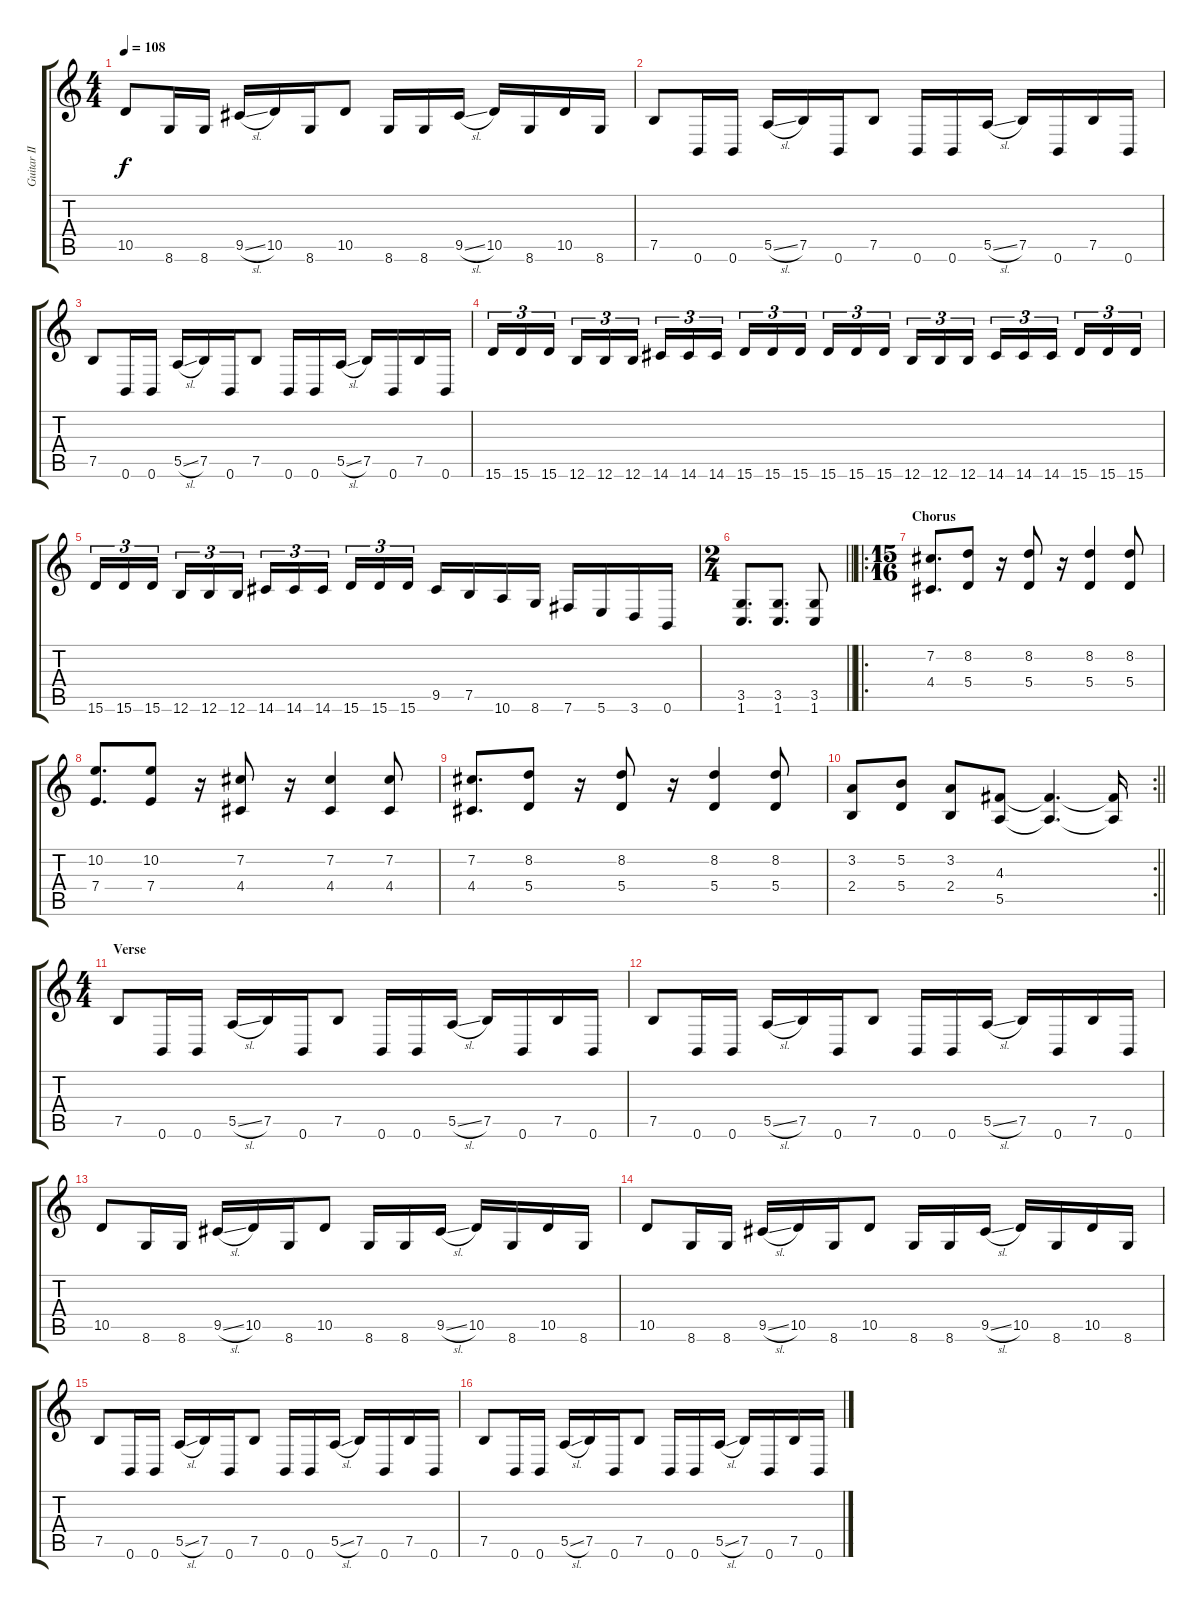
\track ("Guitar II" "Guitar II") {instrument distortionguitar}
\staff {score tabs}
\tuning (B3 Gb3 D3 A2 E2 B1) {hide}
\ts (4 4)
\tempo 108
\clef g2
\ks c
10.5.8{dy f} 8.6.16 8.6.16 9.5{sl}.16 10.5.16 8.6.16 10.5.8 8.6.16 8.6.16 9.5{sl}.16 10.5.16 8.6.16 10.5.16 8.6.16 |
7.5.8 0.6.16 0.6.16 5.5{sl}.16 7.5.16 0.6.16 7.5.8 0.6.16 0.6.16 5.5{sl}.16 7.5.16 0.6.16 7.5.16 0.6.16 |
7.5.8 0.6.16 0.6.16 5.5{sl}.16 7.5.16 0.6.16 7.5.8 0.6.16 0.6.16 5.5{sl}.16 7.5.16 0.6.16 7.5.16 0.6.16 |
15.6.16{tu (3 2)} 15.6.16{tu (3 2)} 15.6.16{tu (3 2) beam splitsecondary} 12.6.16{tu (3 2)} 12.6.16{tu (3 2)} 12.6.16{tu (3 2)} 14.6.16{tu (3 2)} 14.6.16{tu (3 2)} 14.6.16{tu (3 2) beam splitsecondary} 15.6.16{tu (3 2)} 15.6.16{tu (3 2)} 15.6.16{tu (3 2)} 15.6.16{tu (3 2)} 15.6.16{tu (3 2)} 15.6.16{tu (3 2) beam splitsecondary} 12.6.16{tu (3 2)} 12.6.16{tu (3 2)} 12.6.16{tu (3 2)} 14.6.16{tu (3 2)} 14.6.16{tu (3 2)} 14.6.16{tu (3 2) beam splitsecondary} 15.6.16{tu (3 2)} 15.6.16{tu (3 2)} 15.6.16{tu (3 2)} |
15.6.16{tu (3 2)} 15.6.16{tu (3 2)} 15.6.16{tu (3 2) beam splitsecondary} 12.6.16{tu (3 2)} 12.6.16{tu (3 2)} 12.6.16{tu (3 2)} 14.6.16{tu (3 2)} 14.6.16{tu (3 2)} 14.6.16{tu (3 2) beam splitsecondary} 15.6.16{tu (3 2)} 15.6.16{tu (3 2)} 15.6.16{tu (3 2)} 9.5.16 7.5.16 10.6.16 8.6.16 7.6.16 5.6.16 3.6.16 0.6.16 |
\ts (2 4)
\barLineRight lightlight
(3.5 1.6).8{d} (3.5 1.6).8{d} (3.5 1.6).8 |
\ro
\ts (15 16)
\section ("" "Chorus")
(7.2 4.4).8{d} (8.2 5.4).8 r.16 (8.2 5.4).8 r.16 (8.2 5.4).4 (8.2 5.4).8 |
(10.2 7.4).8{d} (10.2 7.4).8 r.16 (7.2 4.4).8 r.16 (7.2 4.4).4 (7.2 4.4).8 |
(7.2 4.4).8{d} (8.2 5.4).8 r.16 (8.2 5.4).8 r.16 (8.2 5.4).4 (8.2 5.4).8 |
\rc 2
\barLineRight lightlight
(3.2 2.4).8 (5.2 5.4).8 (3.2 2.4).8 (4.3 5.5).8 (4.3{t} 5.5{t}).4{d} (4.3{t} 5.5{t}).16 |
\ts (4 4)
\section ("" "Verse")
7.5.8 0.6.16 0.6.16 5.5{sl}.16 7.5.16 0.6.16 7.5.8 0.6.16 0.6.16 5.5{sl}.16 7.5.16 0.6.16 7.5.16 0.6.16 |
7.5.8 0.6.16 0.6.16 5.5{sl}.16 7.5.16 0.6.16 7.5.8 0.6.16 0.6.16 5.5{sl}.16 7.5.16 0.6.16 7.5.16 0.6.16 |
10.5.8 8.6.16 8.6.16 9.5{sl}.16 10.5.16 8.6.16 10.5.8 8.6.16 8.6.16 9.5{sl}.16 10.5.16 8.6.16 10.5.16 8.6.16 |
10.5.8 8.6.16 8.6.16 9.5{sl}.16 10.5.16 8.6.16 10.5.8 8.6.16 8.6.16 9.5{sl}.16 10.5.16 8.6.16 10.5.16 8.6.16 |
7.5.8 0.6.16 0.6.16 5.5{sl}.16 7.5.16 0.6.16 7.5.8 0.6.16 0.6.16 5.5{sl}.16 7.5.16 0.6.16 7.5.16 0.6.16 |
7.5.8 0.6.16 0.6.16 5.5{sl}.16 7.5.16 0.6.16 7.5.8 0.6.16 0.6.16 5.5{sl}.16 7.5.16 0.6.16 7.5.16 0.6.16
